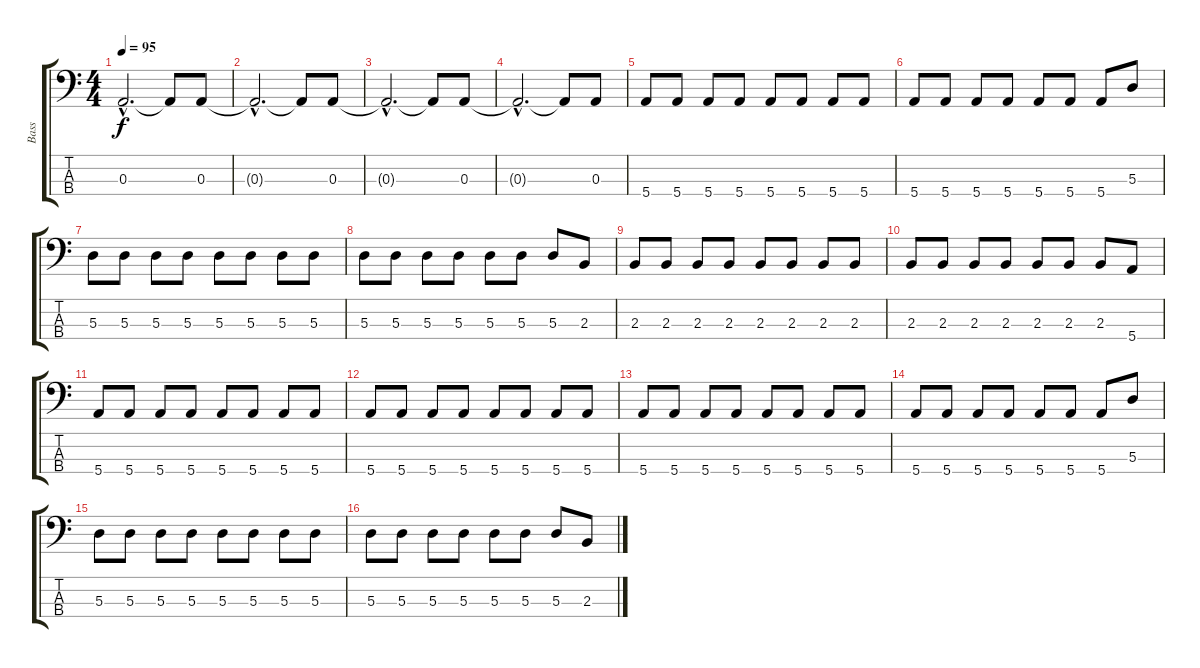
\track ("Bass" "Bass") {instrument electricbasspick}
\staff {score tabs}
\tuning (G2 D2 A1 E1) {hide}
\ts (4 4)
\tempo 95
\clef f4
\ks c
0.3{hac t}.2{d dy f} 0.3{t}.8 0.3.8 |
0.3{hac t}.2{d} 0.3{t}.8 0.3.8 |
0.3{hac t}.2{d} 0.3{t}.8 0.3.8 |
0.3{hac t}.2{d} 0.3{t}.8 0.3.8 |
5.4.8 5.4.8 5.4.8 5.4.8 5.4.8 5.4.8 5.4.8 5.4.8 |
5.4.8 5.4.8 5.4.8 5.4.8 5.4.8 5.4.8 5.4.8 5.3.8 |
5.3.8 5.3.8 5.3.8 5.3.8 5.3.8 5.3.8 5.3.8 5.3.8 |
5.3.8 5.3.8 5.3.8 5.3.8 5.3.8 5.3.8 5.3.8 2.3.8 |
2.3.8 2.3.8 2.3.8 2.3.8 2.3.8 2.3.8 2.3.8 2.3.8 |
2.3.8 2.3.8 2.3.8 2.3.8 2.3.8 2.3.8 2.3.8 5.4.8 |
5.4.8 5.4.8 5.4.8 5.4.8 5.4.8 5.4.8 5.4.8 5.4.8 |
5.4.8 5.4.8 5.4.8 5.4.8 5.4.8 5.4.8 5.4.8 5.4.8 |
5.4.8 5.4.8 5.4.8 5.4.8 5.4.8 5.4.8 5.4.8 5.4.8 |
5.4.8 5.4.8 5.4.8 5.4.8 5.4.8 5.4.8 5.4.8 5.3.8 |
5.3.8 5.3.8 5.3.8 5.3.8 5.3.8 5.3.8 5.3.8 5.3.8 |
5.3.8 5.3.8 5.3.8 5.3.8 5.3.8 5.3.8 5.3.8 2.3.8
